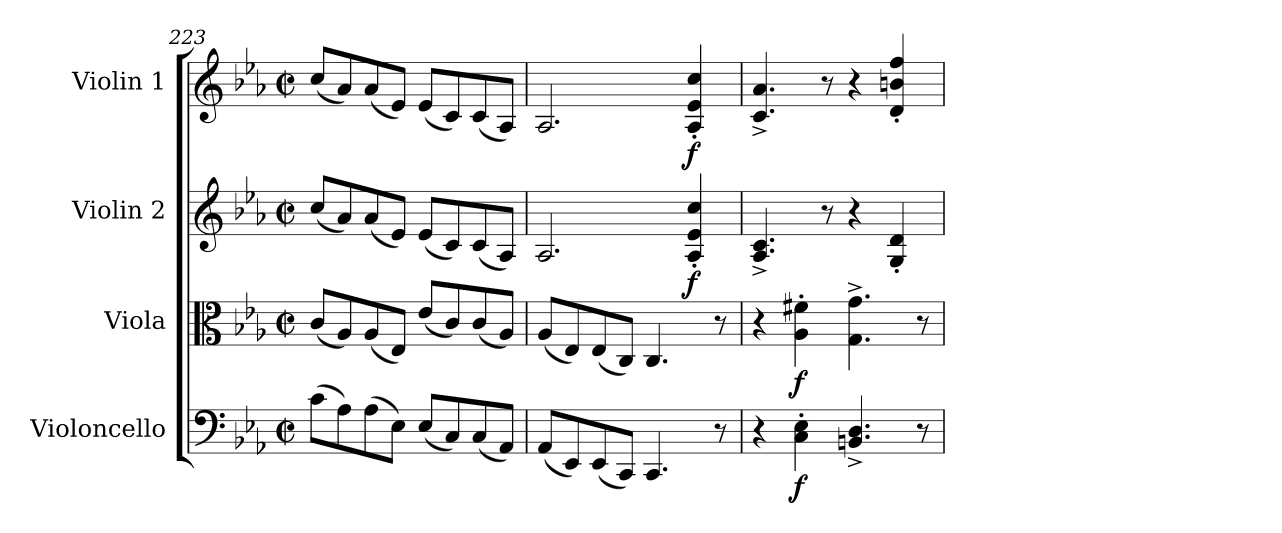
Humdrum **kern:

**kern	**dynam	**kern	**dynam	**kern	**dynam	**kern	**dynam
*part4	*part4	*part3	*part3	*part2	*part2	*part1	*part1
*staff4	*staff4	*staff3	*staff3	*staff2	*staff2	*staff1	*staff1
*I"Violoncello	*	*I"Viola	*	*I"Violin 2	*	*I"Violin 1	*
*I'Vc	*	*I'Vla	*	*I'Vln	*	*I'Vln	*
!!LO:LB:g=z
*clefF4	*	*clefC3	*	*clefG2	*	*clefG2	*
*k[b-e-a-]	*	*k[b-e-a-]	*	*k[b-e-a-]	*	*k[b-e-a-]	*
*M2/2	*	*M2/2	*	*M2/2	*	*M2/2	*
*met(c|)	*	*met(c|)	*	*met(c|)	*	*met(c|)	*
=223	=223	=223	=223	=223	=223	=223	=223
(8c\L	.	(8c/L	.	(8cc/L	.	(8cc/L	.
8A-\)	.	8A-/)	.	8a-/)	.	8a-/)	.
(8A-\	.	(8A-/	.	(8a-/	.	(8a-/	.
8E-\J)	.	8E-/J)	.	8e-/J)	.	8e-/J)	.
(8E-/L	.	(8e-/L	.	(8e-/L	.	(8e-/L	.
8C/)	.	8c/)	.	8c/)	.	8c/)	.
(8C/	.	(8c/	.	(8c/	.	(8c/	.
8AA-/J)	.	8A-/J)	.	8A-/J)	.	8A-/J)	.
=224	=224	=224	=224	=224	=224	=224	=224
(8AA-/L	.	(8A-/L	.	2.A-/	.	2.A-/	.
8EE-/)	.	8E-/)	.	.	.	.	.
(8EE-/	.	(8E-/	.	.	.	.	.
8CC/J)	.	8C/J)	.	.	.	.	.
4.CC/	.	4.C/	.	.	.	.	.
!	!	!	!	!	!LO:DY:b	!	!LO:DY:b
.	.	.	.	4A-/' 4e-/' 4cc/'	f	4A-/' 4e-/' 4cc/'	f
8r	.	8r	.	.	.	.	.
=225	=225	=225	=225	=225	=225	=225	=225
4r	.	4r	.	4.A-/^ 4.c/^	.	4.c/^ 4.a-/^	.
!	!LO:DY:b	!	!LO:DY:b	!	!	!	!
4C\' 4E-\'	f	4A-\' 4f#X\'	f	.	.	.	.
.	.	.	.	8r	.	8r	.
4.BBn/^ 4.D/^	.	4.G\^ 4.g\^	.	4r	.	4r	.
.	.	.	.	4G/' 4d/'	.	4d/' 4bn/' 4ff/'	.
8r	.	8r	.	.	.	.	.
=	=	=	=	=	=	=	=
*-	*-	*-	*-	*-	*-	*-	*-
